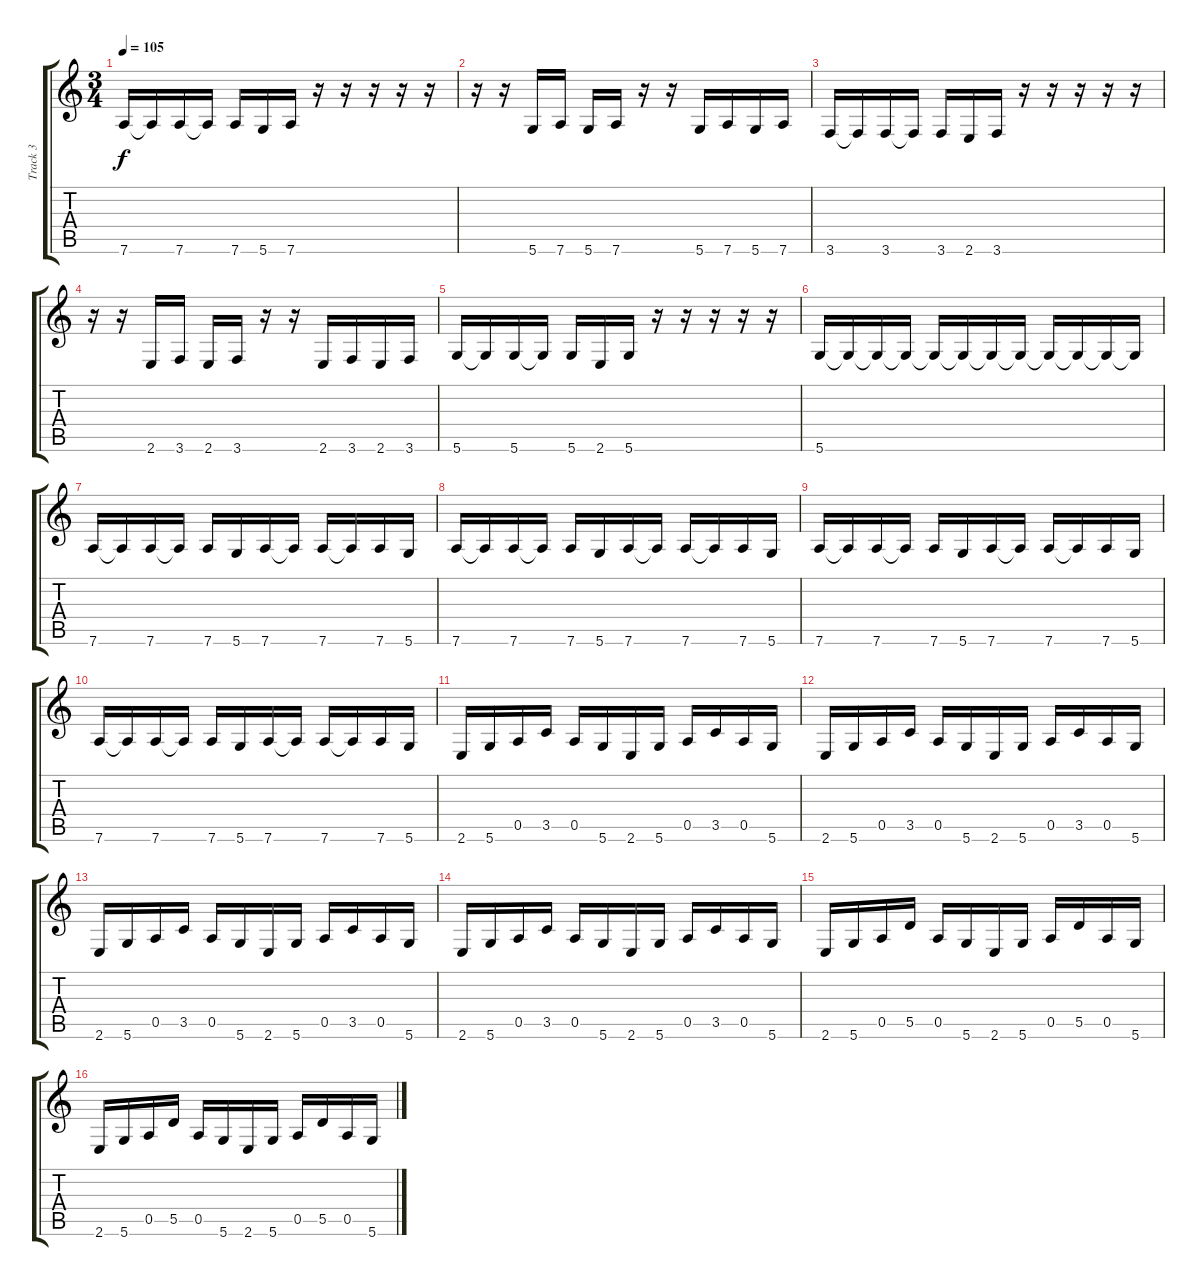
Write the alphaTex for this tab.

\track ("Track 3" "Track 3") {instrument electricbassfinger}
\staff {score tabs}
\tuning (E4 B3 G3 D3 A2 D2) {hide}
\ts (3 4)
\tempo 105
\clef g2
\ks c
7.6.16{dy f} 7.6{t}.16 7.6.16 7.6{t}.16 7.6.16 5.6.16 7.6.16 r.16 r.16 r.16 r.16 r.16 |
r.16 r.16 5.6.16 7.6.16 5.6.16 7.6.16 r.16 r.16 5.6.16 7.6.16 5.6.16 7.6.16 |
3.6.16 3.6{t}.16 3.6.16 3.6{t}.16 3.6.16 2.6.16 3.6.16 r.16 r.16 r.16 r.16 r.16 |
r.16 r.16 2.6.16 3.6.16 2.6.16 3.6.16 r.16 r.16 2.6.16 3.6.16 2.6.16 3.6.16 |
5.6.16 5.6{t}.16 5.6.16 5.6{t}.16 5.6.16 2.6.16 5.6.16 r.16 r.16 r.16 r.16 r.16 |
5.6.16 5.6{t}.16 5.6{t}.16 5.6{t}.16 5.6{t}.16 5.6{t}.16 5.6{t}.16 5.6{t}.16 5.6{t}.16 5.6{t}.16 5.6{t}.16 5.6{t}.16 |
7.6.16 7.6{t}.16 7.6.16 7.6{t}.16 7.6.16 5.6.16 7.6.16 7.6{t}.16 7.6.16 7.6{t}.16 7.6.16 5.6.16 |
7.6.16 7.6{t}.16 7.6.16 7.6{t}.16 7.6.16 5.6.16 7.6.16 7.6{t}.16 7.6.16 7.6{t}.16 7.6.16 5.6.16 |
7.6.16 7.6{t}.16 7.6.16 7.6{t}.16 7.6.16 5.6.16 7.6.16 7.6{t}.16 7.6.16 7.6{t}.16 7.6.16 5.6.16 |
7.6.16 7.6{t}.16 7.6.16 7.6{t}.16 7.6.16 5.6.16 7.6.16 7.6{t}.16 7.6.16 7.6{t}.16 7.6.16 5.6.16 |
2.6.16 5.6.16 0.5.16 3.5.16 0.5.16 5.6.16 2.6.16 5.6.16 0.5.16 3.5.16 0.5.16 5.6.16 |
2.6.16 5.6.16 0.5.16 3.5.16 0.5.16 5.6.16 2.6.16 5.6.16 0.5.16 3.5.16 0.5.16 5.6.16 |
2.6.16 5.6.16 0.5.16 3.5.16 0.5.16 5.6.16 2.6.16 5.6.16 0.5.16 3.5.16 0.5.16 5.6.16 |
2.6.16 5.6.16 0.5.16 3.5.16 0.5.16 5.6.16 2.6.16 5.6.16 0.5.16 3.5.16 0.5.16 5.6.16 |
2.6.16 5.6.16 0.5.16 5.5.16 0.5.16 5.6.16 2.6.16 5.6.16 0.5.16 5.5.16 0.5.16 5.6.16 |
2.6.16 5.6.16 0.5.16 5.5.16 0.5.16 5.6.16 2.6.16 5.6.16 0.5.16 5.5.16 0.5.16 5.6.16
